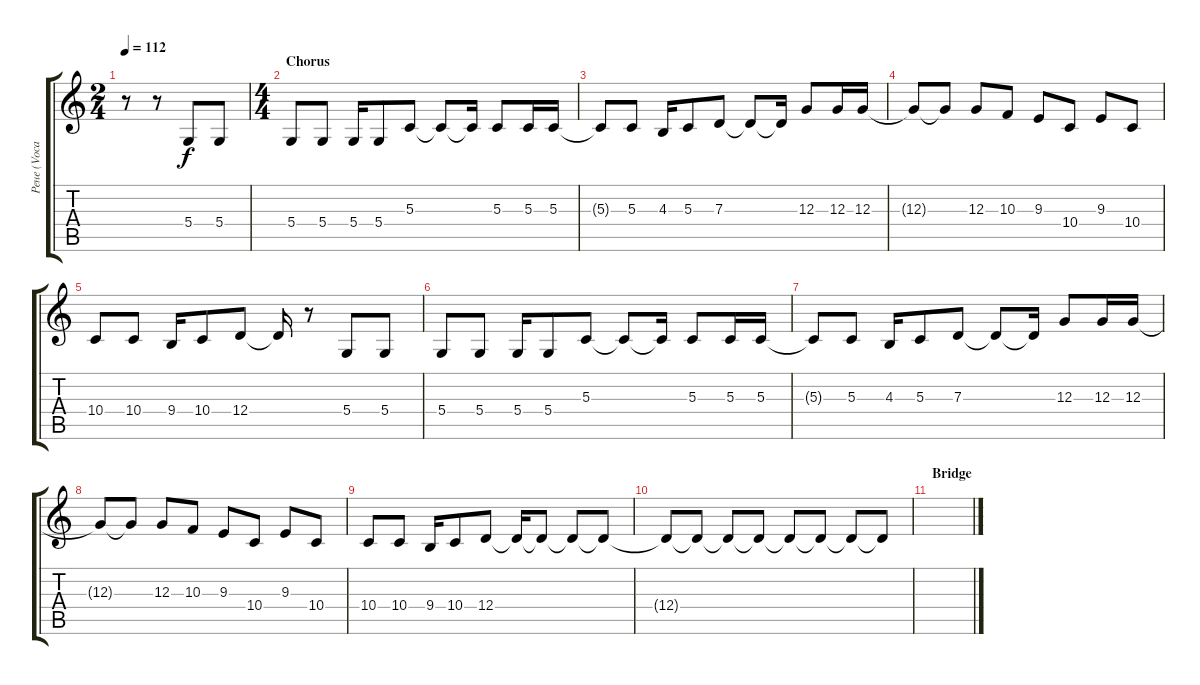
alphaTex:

\track ("Рене (Vocal 1)" "Рене (Voca") {instrument lead6voice}
\staff {score tabs}
\tuning (E4 B3 G3 D3 A2 E2) {hide}
\ts (2 4)
\tempo 112
\clef g2
\ks c
r.8{dy f} r.8 5.4.8 5.4.8 |
\ts (4 4)
\section ("" "Chorus")
5.4.8 5.4.8 5.4.16 5.4.8 5.3.8 5.3{t}.8 5.3{t}.16 5.3.8 5.3.16 5.3.16 |
5.3{t}.8 5.3.8 4.3.16 5.3.8 7.3.8 7.3{t}.8 7.3{t}.16 12.3.8 12.3.16 12.3.16 |
12.3{t}.8 12.3{t}.8 12.3.8 10.3.8 9.3.8 10.4.8 9.3.8 10.4.8 |
10.4.8 10.4.8 9.4.16 10.4.8 12.4.8 12.4{t}.16 r.8 5.4.8 5.4.8 |
5.4.8 5.4.8 5.4.16 5.4.8 5.3.8 5.3{t}.8 5.3{t}.16 5.3.8 5.3.16 5.3.16 |
5.3{t}.8 5.3.8 4.3.16 5.3.8 7.3.8 7.3{t}.8 7.3{t}.16 12.3.8 12.3.16 12.3.16 |
12.3{t}.8 12.3{t}.8 12.3.8 10.3.8 9.3.8 10.4.8 9.3.8 10.4.8 |
10.4.8 10.4.8 9.4.16 10.4.8 12.4.8 12.4{t}.16 12.4{t}.8 12.4{t}.8 12.4{t}.8 |
12.4{t}.8 12.4{t}.8 12.4{t}.8 12.4{t}.8 12.4{t}.8 12.4{t}.8 12.4{t}.8 12.4{t}.8 |
\section ("" "Bridge")
